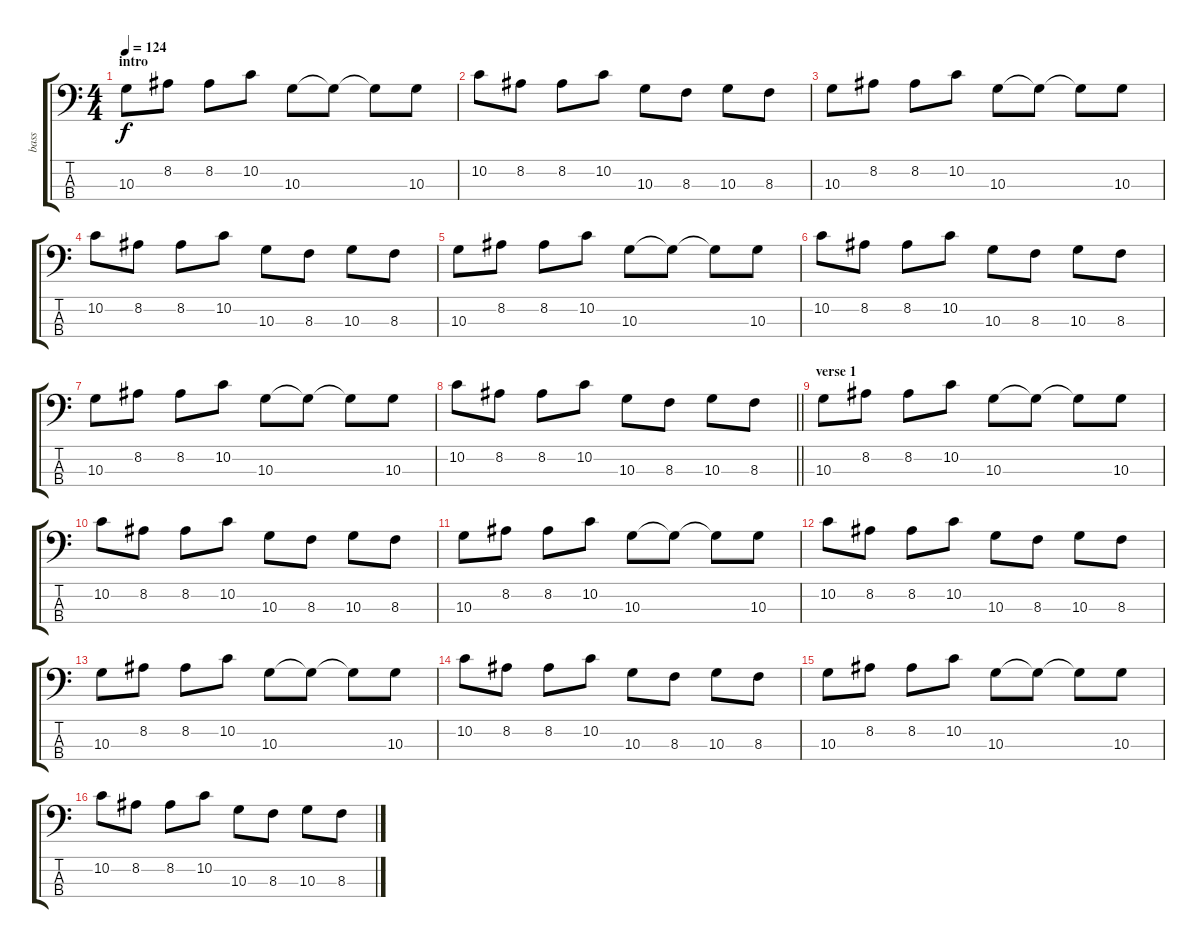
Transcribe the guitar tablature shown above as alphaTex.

\track ("bass " "bass ") {instrument electricguitarjazz}
\staff {score tabs}
\tuning (G2 D2 A1 E1) {hide}
\ts (4 4)
\section ("" "intro")
\tempo 124
\clef f4
\ks c
10.3.8{dy f instrument electricguitarjazz} 8.2.8 8.2.8 10.2.8 10.3.8 10.3{t}.8 10.3{t}.8 10.3.8 |
10.2.8 8.2.8 8.2.8 10.2.8 10.3.8 8.3.8 10.3.8 8.3.8 |
10.3.8 8.2.8 8.2.8 10.2.8 10.3.8 10.3{t}.8 10.3{t}.8 10.3.8 |
10.2.8 8.2.8 8.2.8 10.2.8 10.3.8 8.3.8 10.3.8 8.3.8 |
10.3.8 8.2.8 8.2.8 10.2.8 10.3.8 10.3{t}.8 10.3{t}.8 10.3.8 |
10.2.8 8.2.8 8.2.8 10.2.8 10.3.8 8.3.8 10.3.8 8.3.8 |
10.3.8 8.2.8 8.2.8 10.2.8 10.3.8 10.3{t}.8 10.3{t}.8 10.3.8 |
\barLineRight lightlight
10.2.8 8.2.8 8.2.8 10.2.8 10.3.8 8.3.8 10.3.8 8.3.8 |
\section ("" "verse 1")
10.3.8 8.2.8 8.2.8 10.2.8 10.3.8 10.3{t}.8 10.3{t}.8 10.3.8 |
10.2.8 8.2.8 8.2.8 10.2.8 10.3.8 8.3.8 10.3.8 8.3.8 |
10.3.8 8.2.8 8.2.8 10.2.8 10.3.8 10.3{t}.8 10.3{t}.8 10.3.8 |
10.2.8 8.2.8 8.2.8 10.2.8 10.3.8 8.3.8 10.3.8 8.3.8 |
10.3.8 8.2.8 8.2.8 10.2.8 10.3.8 10.3{t}.8 10.3{t}.8 10.3.8 |
10.2.8 8.2.8 8.2.8 10.2.8 10.3.8 8.3.8 10.3.8 8.3.8 |
10.3.8 8.2.8 8.2.8 10.2.8 10.3.8 10.3{t}.8 10.3{t}.8 10.3.8 |
10.2.8 8.2.8 8.2.8 10.2.8 10.3.8 8.3.8 10.3.8 8.3.8
